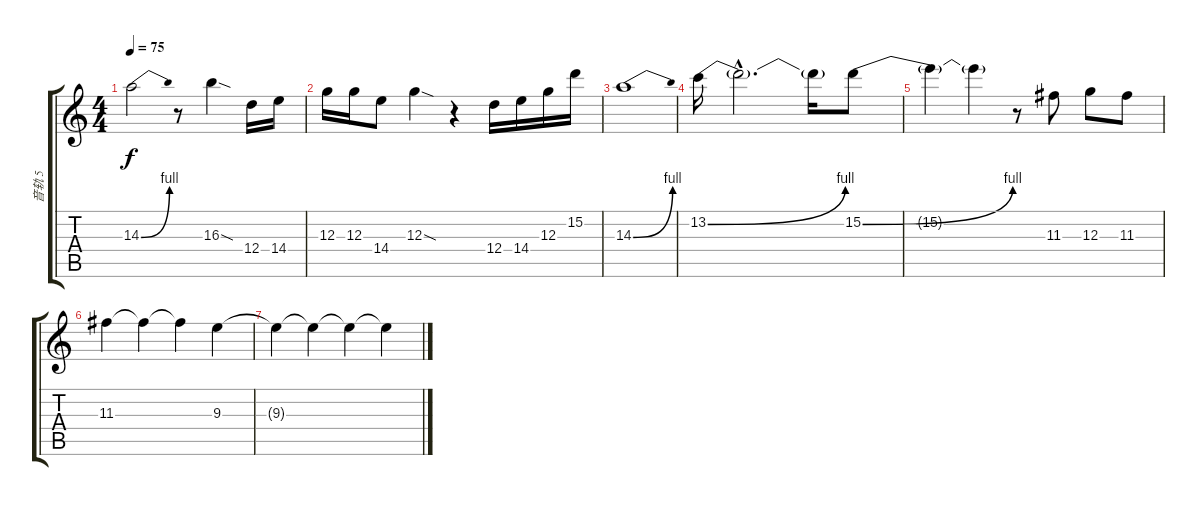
\track ("音轨 5" "音轨 5") {instrument overdrivenguitar}
\staff {score tabs}
\tuning (E4 B3 G3 D3 A2 E2) {hide}
\ts (4 4)
\tempo 75
\clef g2
\ks c
14.3{be (bend 0 0 60 4)}.2{dy f} r.8 16.3{sod}.4 12.4.16 14.4.16 |
12.3.16 12.3.16 14.4.8 12.3{sod}.4 r.4 12.4.16 14.4.16 12.3.16 15.2.16 |
14.3{be (bend 0 0 60 4)}.1 |
13.2{be (bend 0 0 60 4)}.16 13.2{hac t}.2{d} 13.2{t}.16 15.2{be (bend 0 0 60 4)}.8 |
15.2{t}.4 15.2{t}.4 r.8 11.3.8 12.3.8 11.3.8 |
11.3.4 11.3{t}.4 11.3{t}.4 9.3.4 |
9.3{t}.4 9.3{t}.4 9.3{t}.4 9.3{t}.4
